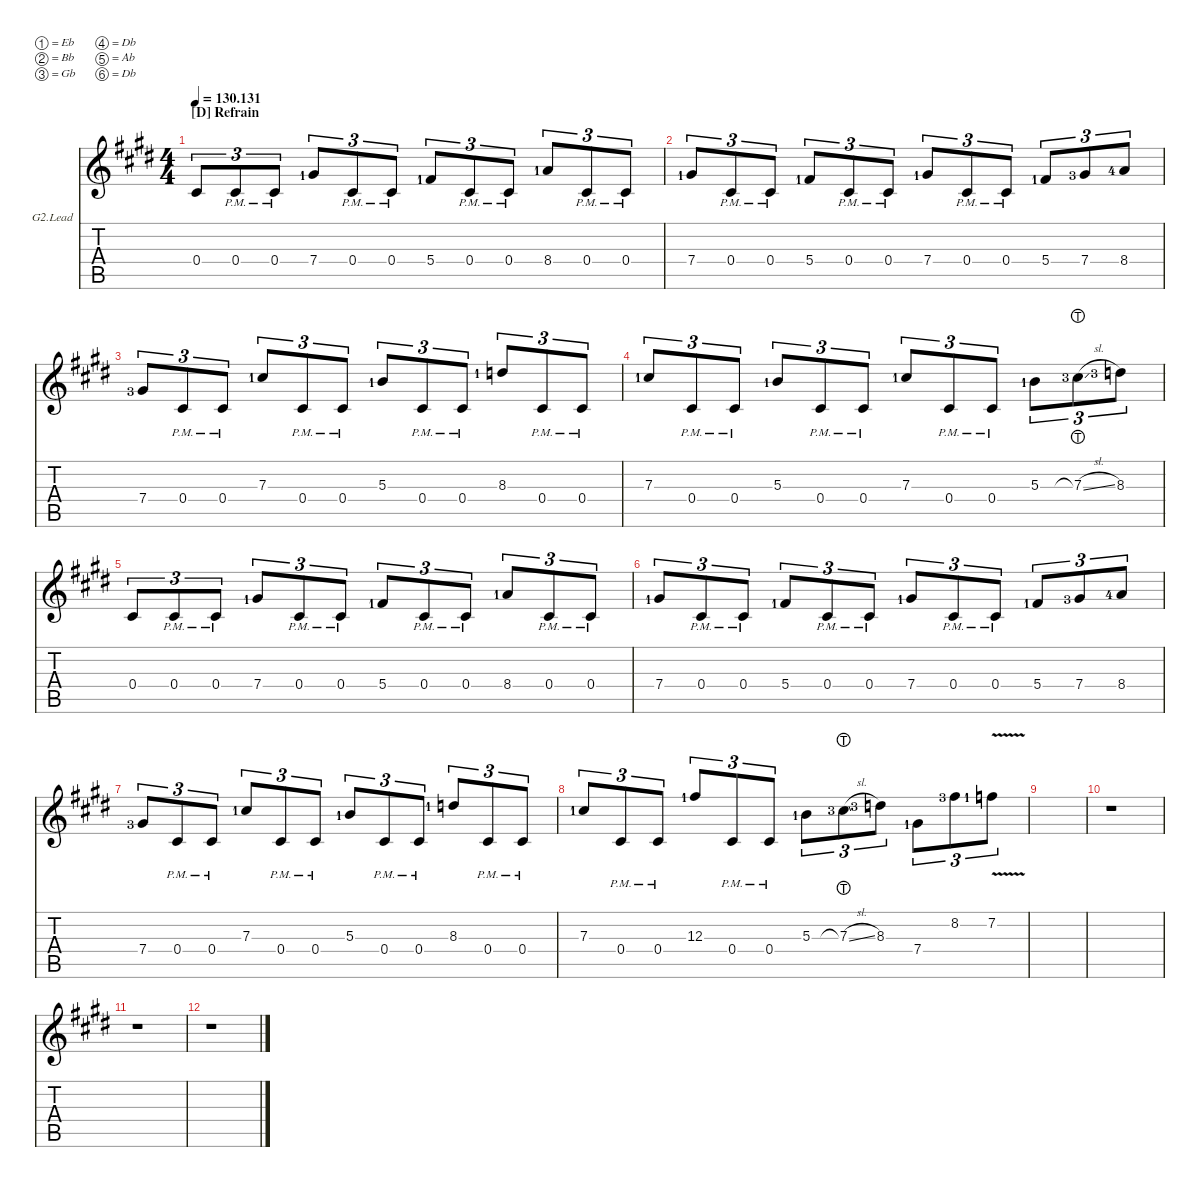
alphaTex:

\defaultSystemsLayout 4
\hideDynamics
\bracketExtendMode nobrackets
\firstSystemTrackNameOrientation horizontal
\otherSystemsTrackNameOrientation horizontal
\track ("GTR2_Lead-Solo" "G2.Lead") {defaultSystemsLayout 4 instrument distortionguitar}
\staff {score tabs}
\tuning (Eb4 Bb3 Gb3 Db3 Ab2 Db2)
\ts (4 4)
\section ("D" "Refrain")
\tempo
130.131
\accidentals auto
\clef g2
\ottava regular
\simile none
\ks e
0.4.8{tu (3 2) dy mf} 0.4{pm}.8{tu (3 2)} 0.4{pm}.8{tu (3 2)} 7.4{lf 2}.8{tu (3 2)} 0.4{pm}.8{tu (3 2)} 0.4{pm}.8{tu (3 2)} 5.4{lf 2}.8{tu (3 2)} 0.4{pm}.8{tu (3 2)} 0.4{pm}.8{tu (3 2)} 8.4{lf 2}.8{tu (3 2)} 0.4{pm}.8{tu (3 2)} 0.4{pm}.8{tu (3 2)} |
7.4{lf 2}.8{tu (3 2)} 0.4{pm}.8{tu (3 2)} 0.4{pm}.8{tu (3 2)} 5.4{lf 2}.8{tu (3 2)} 0.4{pm}.8{tu (3 2)} 0.4{pm}.8{tu (3 2)} 7.4{lf 2}.8{tu (3 2)} 0.4{pm}.8{tu (3 2)} 0.4{pm}.8{tu (3 2)} 5.4{lf 2}.8{tu (3 2)} 7.4{lf 4}.8{tu (3 2)} 8.4{lf 5}.8{tu (3 2)} |
7.4{lf 4}.8{tu (3 2)} 0.4{pm}.8{tu (3 2)} 0.4{pm}.8{tu (3 2)} 7.3{lf 2}.8{tu (3 2)} 0.4{pm}.8{tu (3 2)} 0.4{pm}.8{tu (3 2)} 5.3{lf 2}.8{tu (3 2)} 0.4{pm}.8{tu (3 2)} 0.4{pm}.8{tu (3 2)} 8.3{lf 2}.8{tu (3 2)} 0.4{pm}.8{tu (3 2)} 0.4{pm}.8{tu (3 2)} |
7.3{lf 2}.8{tu (3 2)} 0.4{pm}.8{tu (3 2)} 0.4{pm}.8{tu (3 2)} 5.3{lf 2}.8{tu (3 2)} 0.4{pm}.8{tu (3 2)} 0.4{pm}.8{tu (3 2)} 7.3{lf 2}.8{tu (3 2)} 0.4{pm}.8{tu (3 2)} 0.4{pm}.8{tu (3 2)} 5.3{lf 2}.8{tu (3 2)} 7.3{sl lht lf 4}.8{tu (3 2)} 8.3{lf 4}.8{tu (3 2)} |
0.4.8{tu (3 2)} 0.4{pm}.8{tu (3 2)} 0.4{pm}.8{tu (3 2)} 7.4{lf 2}.8{tu (3 2)} 0.4{pm}.8{tu (3 2)} 0.4{pm}.8{tu (3 2)} 5.4{lf 2}.8{tu (3 2)} 0.4{pm}.8{tu (3 2)} 0.4{pm}.8{tu (3 2)} 8.4{lf 2}.8{tu (3 2)} 0.4{pm}.8{tu (3 2)} 0.4{pm}.8{tu (3 2)} |
7.4{lf 2}.8{tu (3 2)} 0.4{pm}.8{tu (3 2)} 0.4{pm}.8{tu (3 2)} 5.4{lf 2}.8{tu (3 2)} 0.4{pm}.8{tu (3 2)} 0.4{pm}.8{tu (3 2)} 7.4{lf 2}.8{tu (3 2)} 0.4{pm}.8{tu (3 2)} 0.4{pm}.8{tu (3 2)} 5.4{lf 2}.8{tu (3 2)} 7.4{lf 4}.8{tu (3 2)} 8.4{lf 5}.8{tu (3 2)} |
7.4{lf 4}.8{tu (3 2)} 0.4{pm}.8{tu (3 2)} 0.4{pm}.8{tu (3 2)} 7.3{lf 2}.8{tu (3 2)} 0.4{pm}.8{tu (3 2)} 0.4{pm}.8{tu (3 2)} 5.3{lf 2}.8{tu (3 2)} 0.4{pm}.8{tu (3 2)} 0.4{pm}.8{tu (3 2)} 8.3{lf 2}.8{tu (3 2)} 0.4{pm}.8{tu (3 2)} 0.4{pm}.8{tu (3 2)} |
7.3{lf 2}.8{tu (3 2)} 0.4{pm}.8{tu (3 2)} 0.4{pm}.8{tu (3 2)} 12.3{lf 2}.8{tu (3 2)} 0.4{pm}.8{tu (3 2)} 0.4{pm}.8{tu (3 2)} 5.3{lf 2}.8{tu (3 2)} 7.3{sl lht lf 4}.8{tu (3 2)} 8.3{lf 4}.8{tu (3 2)} 7.4{lf 2}.8{tu (3 2)} 8.2{lf 4}.8{tu (3 2)} 7.2{v lf 2}.8{tu (3 2)} |
\scale
0.383831 |
\scale
0.200708 r.1 |
\scale
0.200708 r.1 |
\scale
0.214754 r.1
